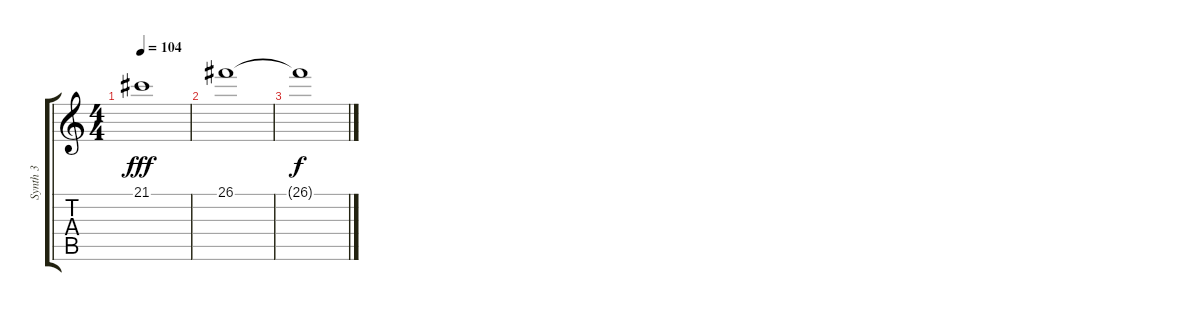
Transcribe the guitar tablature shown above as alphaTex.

\track ("Synth 3" "Synth 3") {instrument pad1newage}
\staff {score tabs}
\tuning (E4 B3 G3 D3 A2 E2) {hide}
\ts (4 4)
\tempo 104
\clef g2
\ks c
21.1.1{dy fff} |
26.1.1 |
26.1{t}.1{dy f}
